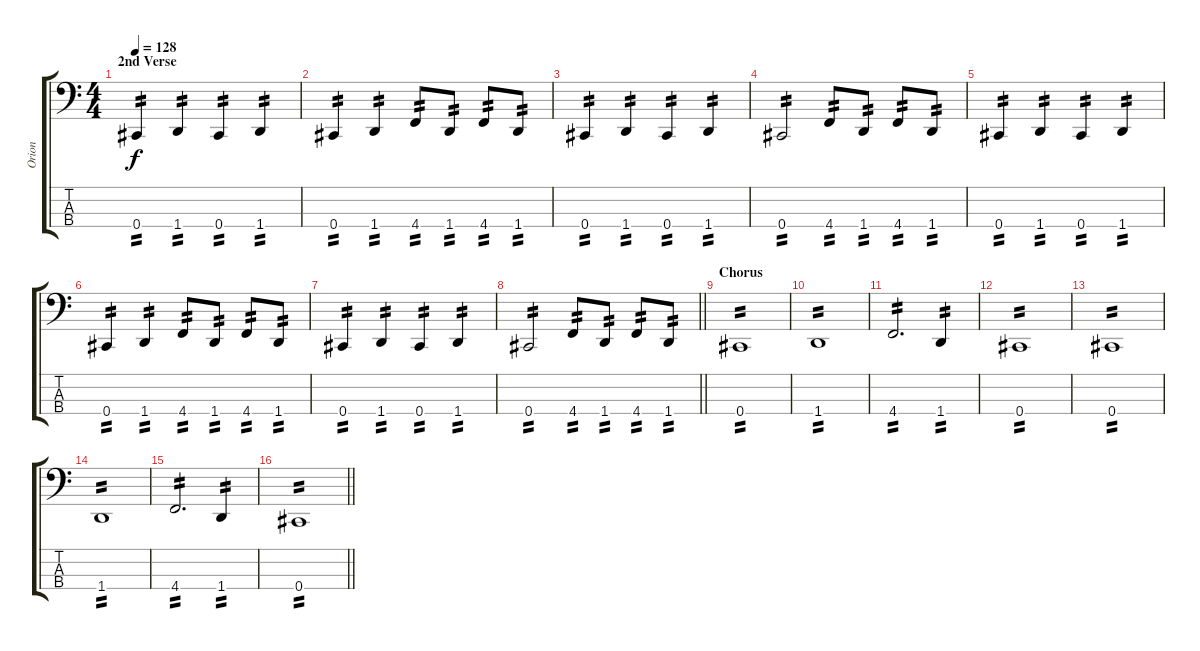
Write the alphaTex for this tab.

\track ("Orion" "Orion") {instrument electricbassfinger}
\staff {score tabs}
\tuning (E2 B1 Gb1 Db1) {hide}
\ts (4 4)
\section ("" "2nd Verse")
\tempo 128
\clef f4
\ks c
0.4.4{tp 2 dy f} 1.4.4{tp 2} 0.4.4{tp 2} 1.4.4{tp 2} |
0.4.4{tp 2} 1.4.4{tp 2} 4.4.8{tp 2} 1.4.8{tp 2} 4.4.8{tp 2} 1.4.8{tp 2} |
0.4.4{tp 2} 1.4.4{tp 2} 0.4.4{tp 2} 1.4.4{tp 2} |
0.4.2{tp 2} 4.4.8{tp 2} 1.4.8{tp 2} 4.4.8{tp 2} 1.4.8{tp 2} |
0.4.4{tp 2} 1.4.4{tp 2} 0.4.4{tp 2} 1.4.4{tp 2} |
0.4.4{tp 2} 1.4.4{tp 2} 4.4.8{tp 2} 1.4.8{tp 2} 4.4.8{tp 2} 1.4.8{tp 2} |
0.4.4{tp 2} 1.4.4{tp 2} 0.4.4{tp 2} 1.4.4{tp 2} |
\barLineRight lightlight
0.4.2{tp 2} 4.4.8{tp 2} 1.4.8{tp 2} 4.4.8{tp 2} 1.4.8{tp 2} |
\section ("" "Chorus")
0.4.1{tp 2} |
1.4.1{tp 2} |
4.4.2{d tp 2} 1.4.4{tp 2} |
0.4.1{tp 2} |
0.4.1{tp 2} |
1.4.1{tp 2} |
4.4.2{d tp 2} 1.4.4{tp 2} |
\barLineRight lightlight
0.4.1{tp 2}
